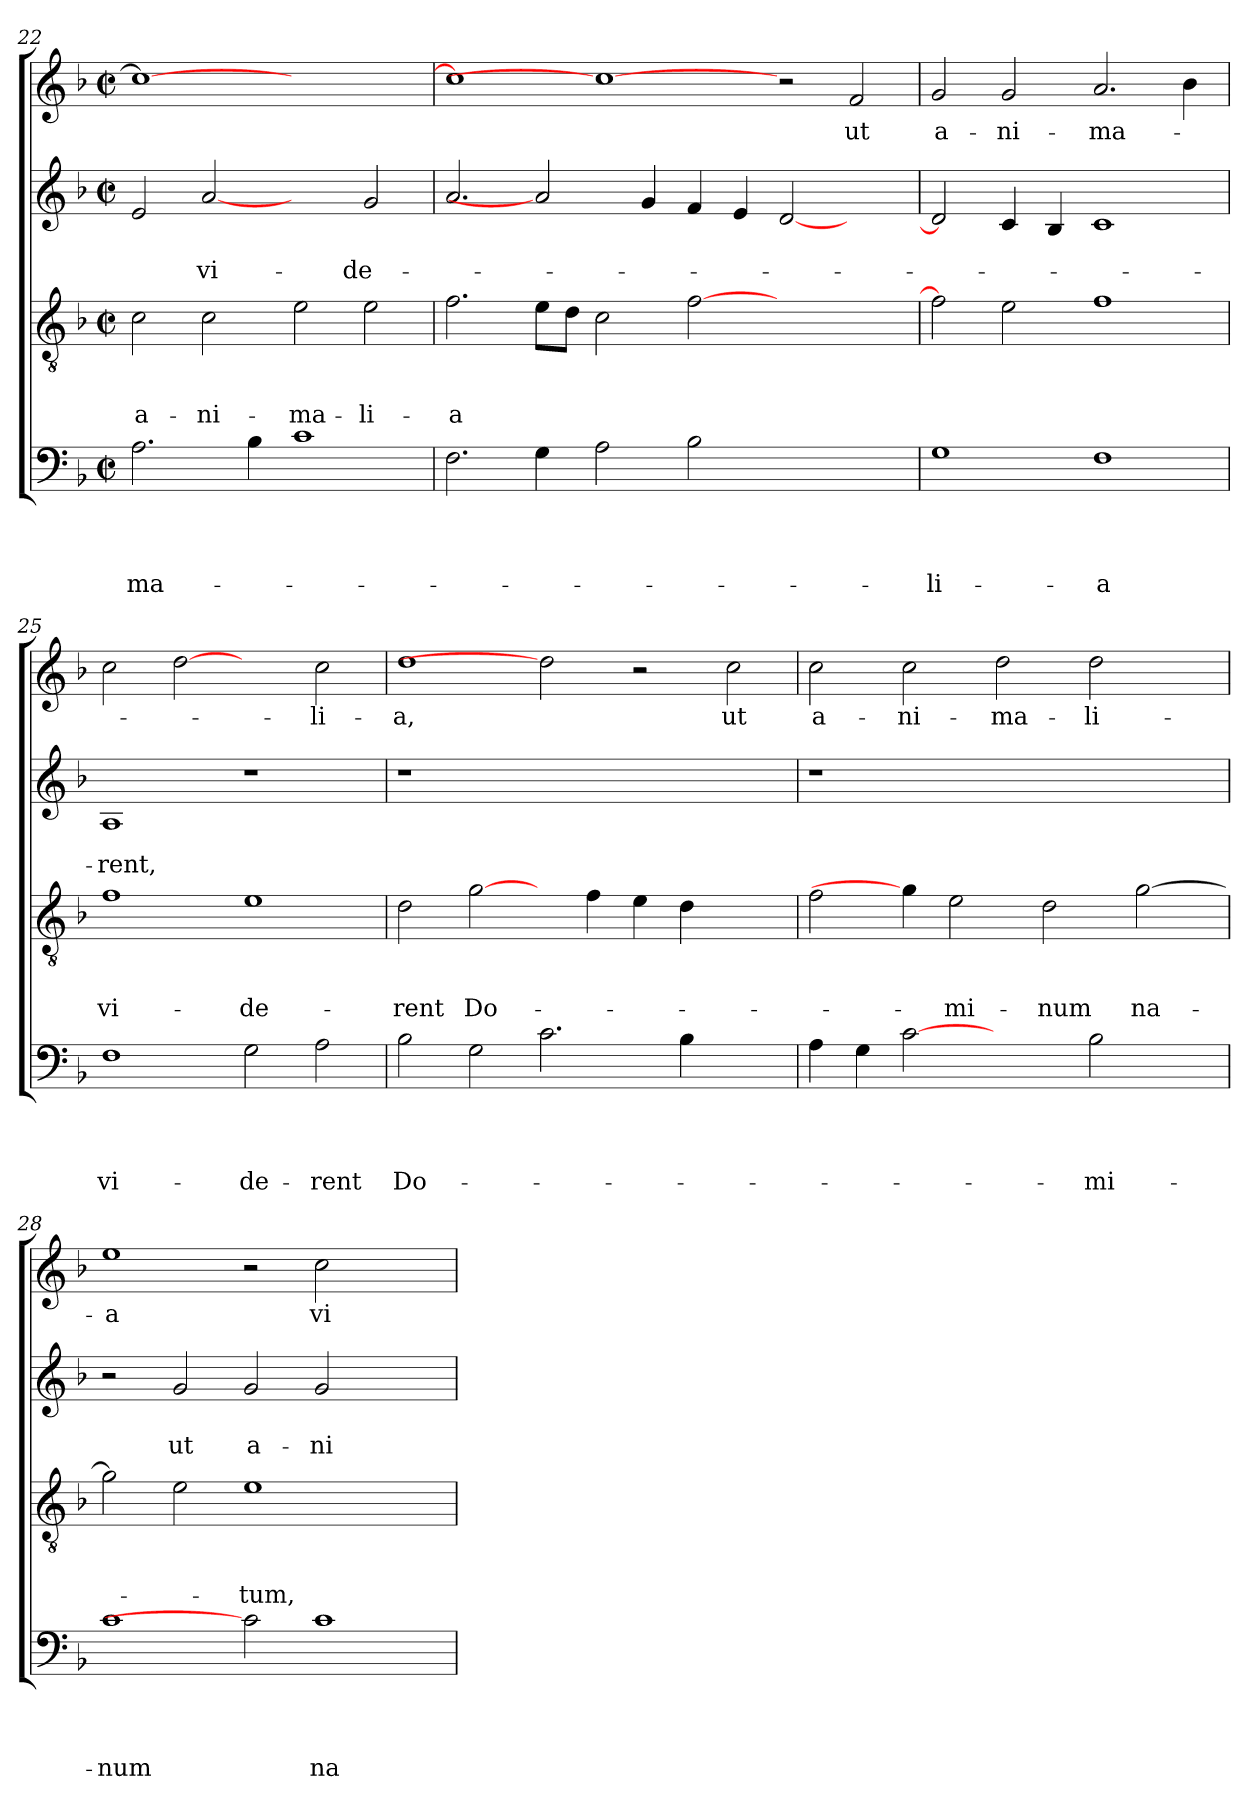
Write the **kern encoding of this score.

**kern	**text	**text	**text	**text	**kern	**text	**text	**text	**kern	**text	**text	**kern	**text
*part4	*part4	*part4	*part4	*part4	*part3	*part3	*part3	*part3	*part2	*part2	*part2	*part1	*part1
*staff4	*staff4	*staff4	*staff4	*staff4	*staff3	*staff3	*staff3	*staff3	*staff2	*staff2	*staff2	*staff1	*staff1
*clefF4	*	*	*	*	*clefGv2	*	*	*	*clefG2	*	*	*clefG2	*
*k[b-]	*	*	*	*	*k[b-]	*	*	*	*k[b-]	*	*	*k[b-]	*
*F:	*	*	*	*	*F:	*	*	*	*F:	*	*	*F:	*
*M2/2	*	*	*	*	*M2/2	*	*	*	*M2/2	*	*	*M2/2	*
*met(c|)	*	*	*	*	*met(c|)	*	*	*	*met(c|)	*	*	*met(c|)	*
=22	=22	=22	=22	=22	=22	=22	=22	=22	=22	=22	=22	=22	=22
!	!	!	!	!LO:LY:b	!	!	!	!LO:LY:b	!	!	!	!	!
2.A\	.	.	.	-ma-	2c\	.	.	a-	2e/	.	.	1cc_	.
!	!	!	!	!	!	!	!	!LO:LY:b	!	!	!LO:LY:b	!	!
.	.	.	.	.	2c\	.	.	-ni-	[2a	.	vi-	.	.
4B-\	.	.	.	.	.	.	.	.	.	.	.	.	.
!	!	!	!	!	!	!	!	!LO:LY:b	!	!	!	!	!
1c	.	.	.	.	2e\	.	.	-ma-	2ryy	.	.	1ryy	.
!	!	!	!	!	!	!	!	!LO:LY:b	!	!	!LO:LY:b	!	!
.	.	.	.	.	2e\	.	.	-li-	2g/	.	-de-	.	.
=23	=23	=23	=23	=23	=23	=23	=23	=23	=23	=23	=23	=23	=23
!	!	!	!	!	!	!	!	!LO:LY:b	!	!	!	!	!
2.F\	.	.	.	.	2.f\	.	.	-a	2.a/	.	.	1cc]	.
4G\	.	.	.	.	8e\L	.	.	.	2a]	.	.	.	.
.	.	.	.	.	8d\J	.	.	.	.	.	.	.	.
2A\	.	.	.	.	2c\	.	.	.	.	.	.	1cc_	.
.	.	.	.	.	.	.	.	.	4g/	.	.	.	.
2B-\	.	.	.	.	[2f\	.	.	.	4f/	.	.	.	.
.	.	.	.	.	.	.	.	.	4e/	.	.	.	.
1ryy	.	.	.	.	1ryy	.	.	.	[2d/	.	.	2r	.
!	!	!	!	!	!	!	!	!	!	!	!	!	!LO:LY:b
.	.	.	.	.	.	.	.	.	2ryy	.	.	2f/	ut
=24	=24	=24	=24	=24	=24	=24	=24	=24	=24	=24	=24	=24	=24
!	!	!	!	!LO:LY:b	!	!	!	!	!	!	!	!	!LO:LY:b
1G	.	.	.	-li-	2f\]	.	.	.	2d/]	.	.	2g/	a-
!	!	!	!	!	!	!	!	!	!	!	!	!	!LO:LY:b
.	.	.	.	.	2e\	.	.	.	4c/	.	.	2g/	-ni-
.	.	.	.	.	.	.	.	.	4B-/	.	.	.	.
!	!	!	!	!LO:LY:b	!	!	!	!	!	!	!	!	!LO:LY:b
1F	.	.	.	-a	1f	.	.	.	1c	.	.	2.a/	-ma-
.	.	.	.	.	.	.	.	.	.	.	.	4b-\	.
!!LO:PB:g=z
=25	=25	=25	=25	=25	=25	=25	=25	=25	=25	=25	=25	=25	=25
!	!	!	!	!LO:LY:b	!	!	!	!LO:LY:b	!	!	!LO:LY:b	!	!
1F	.	.	.	vi-	1f	.	.	vi-	1A	.	-rent,	2cc\	.
.	.	.	.	.	.	.	.	.	.	.	.	[2dd	.
!	!	!	!	!LO:LY:b	!	!	!	!LO:LY:b	!	!	!	!	!
2G\	.	.	.	-de-	1e	.	.	-de-	1r	.	.	2ryy	.
!	!	!	!	!LO:LY:b	!	!	!	!	!	!	!	!	!LO:LY:b
2A\	.	.	.	-rent	.	.	.	.	.	.	.	2cc\	-li-
=26	=26	=26	=26	=26	=26	=26	=26	=26	=26	=26	=26	=26	=26
!	!	!	!	!LO:LY:b	!	!	!	!LO:LY:b	!	!	!	!	!LO:LY:b
2B-\	.	.	.	Do-	2d\	.	.	-rent	1r	.	.	1dd	-a,
!	!	!	!	!	!	!	!	!LO:LY:b	!	!	!	!	!
2G\	.	.	.	.	[2g\	.	.	Do-	.	.	.	.	.
2.c\	.	.	.	.	4ryy	.	.	.	1.ryy	.	.	2dd]	.
.	.	.	.	.	4f\	.	.	.	.	.	.	.	.
.	.	.	.	.	4e\	.	.	.	.	.	.	2r	.
4B-\	.	.	.	.	4d\	.	.	.	.	.	.	.	.
!	!	!	!	!	!	!	!	!	!	!	!	!	!LO:LY:b
2ryy	.	.	.	.	2ryy	.	.	.	.	.	.	2cc\	ut
=27	=27	=27	=27	=27	=27	=27	=27	=27	=27	=27	=27	=27	=27
!	!	!	!	!	!	!	!	!	!	!	!	!	!LO:LY:b
4A\	.	.	.	.	2f\	.	.	.	1r	.	.	2cc\	a-
4G\	.	.	.	.	.	.	.	.	.	.	.	.	.
!	!	!	!	!	!	!	!	!	!	!	!	!	!LO:LY:b
[2c	.	.	.	.	4g\]	.	.	.	.	.	.	2cc\	-ni-
!	!	!	!	!	!	!	!	!LO:LY:b	!	!	!	!	!
.	.	.	.	.	2e\	.	.	-mi-	.	.	.	.	.
!	!	!	!	!	!	!	!	!	!	!	!	!	!LO:LY:b
2ryy	.	.	.	.	.	.	.	.	1ryy	.	.	2dd\	-ma-
!	!	!	!	!	!	!	!	!LO:LY:b	!	!	!	!	!
.	.	.	.	.	2d\	.	.	-num	.	.	.	.	.
!	!	!	!	!LO:LY:b	!	!	!	!	!	!	!	!	!LO:LY:b
2B-\	.	.	.	-mi-	.	.	.	.	.	.	.	2dd\	-li-
!	!	!	!	!	!	!	!	!LO:LY:b	!	!	!	!	!
.	.	.	.	.	[2g\	.	.	na-	.	.	.	.	.
4ryy	.	.	.	.	.	.	.	.	4ryy	.	.	4ryy	.
=28	=28	=28	=28	=28	=28	=28	=28	=28	=28	=28	=28	=28	=28
!	!	!	!	!LO:LY:b	!	!	!	!	!	!	!	!	!LO:LY:b
1c	.	.	.	-num	2g\]	.	.	.	2r	.	.	1ee	-a
!	!	!	!	!	!	!	!	!	!	!	!LO:LY:b	!	!
.	.	.	.	.	2e\	.	.	.	2g/	.	ut	.	.
!	!	!	!	!	!	!	!	!LO:LY:b	!	!	!LO:LY:b	!	!
2c]	.	.	.	.	1e	.	.	-tum,	2g/	.	a-	2r	.
!	!	!	!	!LO:LY:b	!	!	!	!	!	!	!LO:LY:b	!	!LO:LY:b
1c	.	.	.	na-	.	.	.	.	2g/	.	-ni-	2cc\	vi-
.	.	.	.	.	2ryy	.	.	.	2ryy	.	.	2ryy	.
=	=	=	=	=	=	=	=	=	=	=	=	=	=
*-	*-	*-	*-	*-	*-	*-	*-	*-	*-	*-	*-	*-	*-
